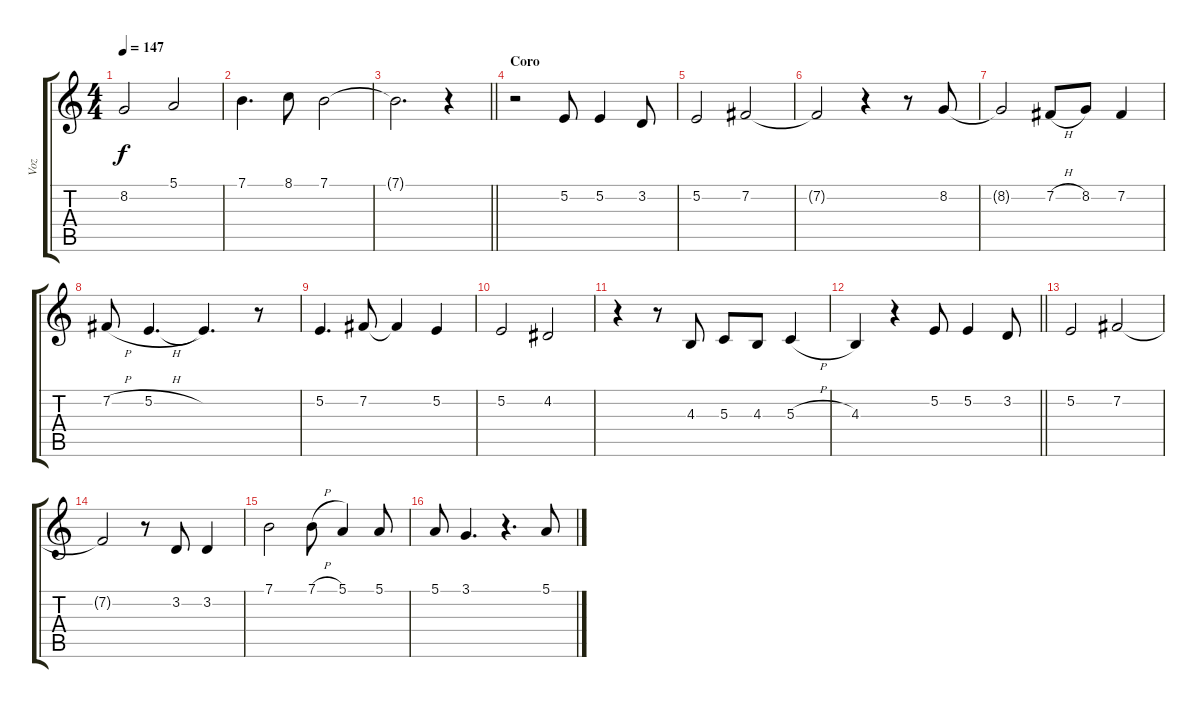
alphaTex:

\track ("Voz" "Voz") {instrument accordion}
\staff {score tabs}
\tuning (E4 B3 G3 D3 A2 E2) {hide}
\ts (4 4)
\tempo 147
\clef g2
\ks c
8.2.2{dy f} 5.1.2 |
7.1.4{d} 8.1.8 7.1.2 |
\barLineRight lightlight
7.1{t}.2{d} r.4 |
\section ("" "Coro")
r.2 5.2.8 5.2.4 3.2.8 |
5.2.2 7.2.2 |
7.2{t}.2 r.4 r.8 8.2.8 |
8.2{t}.2 7.2{h}.8 8.2.8 7.2.4 |
7.2{h}.8 5.2{h}.4{d} 5.2{t}.4{d} r.8 |
5.2.4{d} 7.2.8 7.2{t}.4 5.2.4 |
5.2.2 4.2.2 |
r.4 r.8 4.3.8 5.3.8 4.3.8 5.3{h}.4 |
\barLineRight lightlight
4.3.4 r.4 5.2.8 5.2.4 3.2.8 |
5.2.2 7.2.2 |
7.2{t}.2 r.8 3.2.8 3.2.4 |
7.1.2 7.1{h}.8 5.1.4 5.1.8 |
5.1.8 3.1.4{d} r.4{d} 5.1.8
